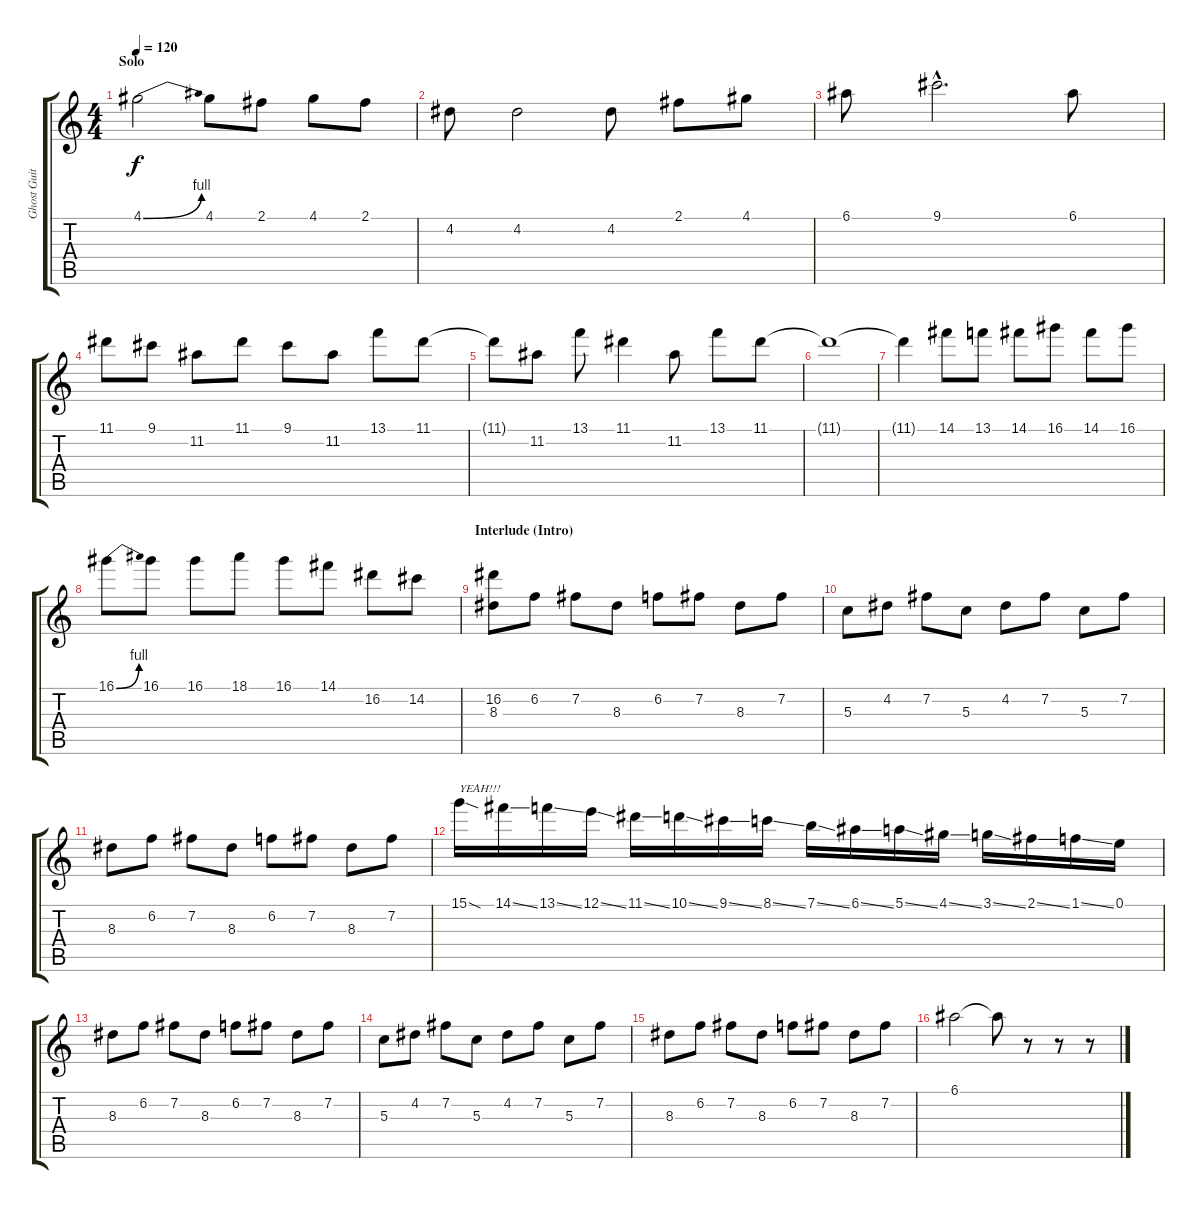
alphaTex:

\track ("Ghost Guitarist (overdub)" "Ghost Guit") {instrument overdrivenguitar}
\staff {score tabs}
\tuning (E4 B3 G3 D3 A2 E2) {hide}
\ts (4 4)
\section ("" "Solo")
\tempo 120
\clef g2
\ks c
4.1{be (bend 0 0 60 4)}.2{dy f volume 5 balance 8} 4.1.8 2.1.8 4.1.8 2.1.8 |
4.2.8 4.2.2 4.2.8 2.1.8 4.1.8 |
6.1.8 9.1{hac}.2{d} 6.1.8 |
11.1.8 9.1.8 11.2.8 11.1.8 9.1.8 11.2.8 13.1.8 11.1.8 |
11.1{t}.8 11.2.8 13.1.8 11.1.4 11.2.8 13.1.8 11.1.8 |
11.1{t}.1 |
11.1{t}.4 14.1.8 13.1.8 14.1.8 16.1.8 14.1.8 16.1.8 |
16.1{be (bend 0 0 60 4)}.8 16.1.8 16.1.8 18.1.8 16.1.8 14.1.8 16.2.8 14.2.8 |
\section ("" "Interlude (Intro) ")
(16.2 8.3).8{volume 4 balance 16} 6.2.8 7.2.8 8.3.8 6.2.8 7.2.8 8.3.8 7.2.8 |
5.3.8 4.2.8 7.2.8 5.3.8 4.2.8 7.2.8 5.3.8 7.2.8 |
8.3.8 6.2.8 7.2.8 8.3.8 6.2.8 7.2.8 8.3.8 7.2.8 |
15.1{sod}.16{txt "YEAH!!!"} 14.1{ss}.16 13.1{ss}.16 12.1{ss}.16 11.1{ss}.16 10.1{ss}.16 9.1{ss}.16 8.1{ss}.16 7.1{ss}.16 6.1{ss}.16 5.1{ss}.16 4.1{ss}.16 3.1{ss}.16 2.1{ss}.16 1.1{ss}.16 0.1.16 |
8.3.8{volume 5 balance 16} 6.2.8 7.2.8 8.3.8 6.2.8 7.2.8 8.3.8 7.2.8 |
5.3.8 4.2.8 7.2.8 5.3.8 4.2.8 7.2.8 5.3.8 7.2.8 |
8.3.8 6.2.8 7.2.8 8.3.8 6.2.8 7.2.8 8.3.8 7.2.8 |
6.1.2 6.1{t}.8 r.8 r.8 r.8
